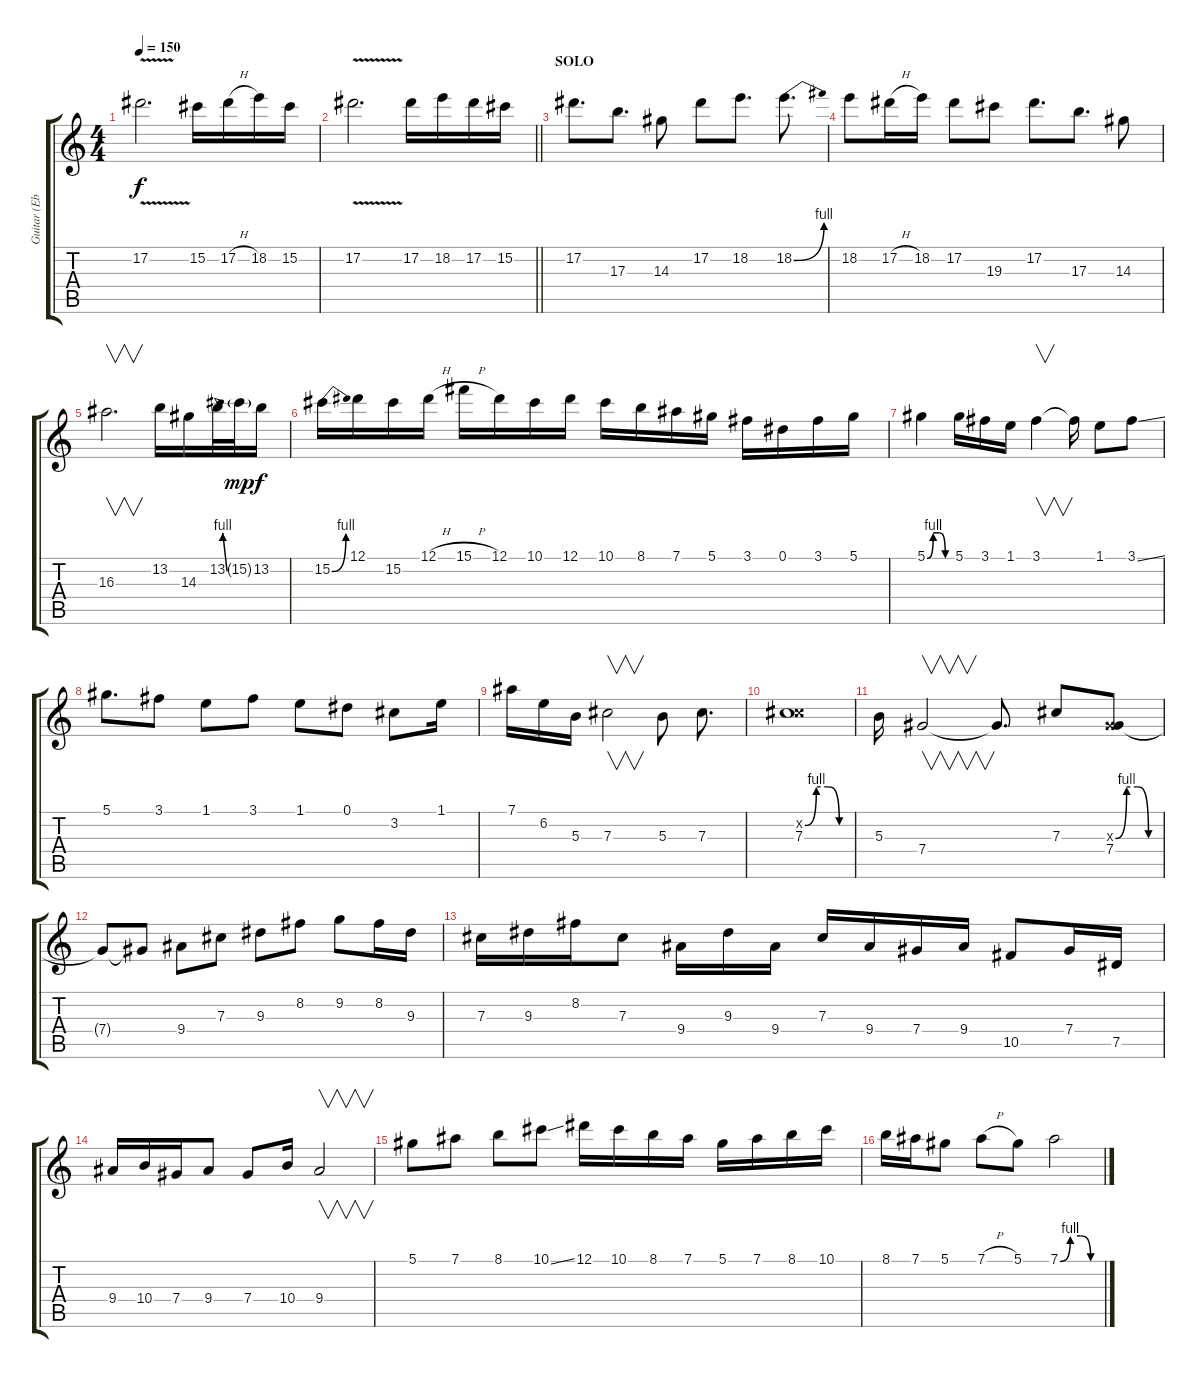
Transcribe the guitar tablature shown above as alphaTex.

\track ("Guitar (Eb)" "Guitar (Eb") {instrument overdrivenguitar}
\staff {score tabs}
\tuning (Eb4 Bb3 Gb3 Db3 Ab2 Eb2) {hide}
\ts (4 4)
\tempo 150
\clef g2
\ks c
17.2{v}.2{d dy f} 15.2.16 17.2{h}.16 18.2.16 15.2.16 |
\barLineRight lightlight
17.2{v}.2{d} 17.2.16 18.2.16 17.2.16 15.2.16 |
\section ("" "SOLO")
17.2.8{d} 17.3.8{d} 14.3.8 17.2.8 18.2.8{d} 18.2{be (bend 0 0 60 4)}.8{d} |
18.2.8 17.2{h}.16 18.2.16 17.2.8 19.3.8 17.2.8{d} 17.3.8{d} 14.3.8 |
16.3.2{v d} 13.2.16 14.3.16 13.2{be (bend 0 0 60 4)}.32 15.2{g}.32{dy mp} 13.2.16{dy f} |
15.2{be (bend 0 0 60 4)}.16 12.1.16 15.2.16 12.1{h}.16 15.1{h}.16 12.1.16 10.1.16 12.1.16 10.1.16 8.1.16 7.1.16 5.1.16 3.1.16 0.1.16 3.1.16 5.1.16 |
5.1{be (custom 0 0 15 4 30 4 45 0 60 0)}.4 5.1.16 3.1.16 1.1.16 3.1.4{v} 3.1{t}.16 1.1.8 3.1{ss}.8 |
5.1.8{d} 3.1.8 1.1.8 3.1.8 1.1.8 0.1.8 3.2.8 1.1.16 |
7.1.16 6.2.16 5.3.16 7.3.2{v} 5.3.8 7.3.8{d} |
(3.2{be (custom 0 0 15 4 30 4 45 0 60 0) x} 7.3).1 |
5.3.16 7.4.2{v} 7.4{t}.8{d} 7.3.8 (2.3{be (custom 0 0 15 4 30 4 45 0 60 0) x} 7.4).8 |
7.4{t}.8 7.4{t}.8 9.4.8 7.3.8 9.3.8 8.2.8 9.2.8 8.2.16 9.3.16 |
7.3.16 9.3.16 8.2.16 7.3.8 9.4.16 9.3.16 9.4.16 7.3.16 9.4.16 7.4.16 9.4.16 10.5.8 7.4.16 7.5.16 |
9.4.16 10.4.16 7.4.16 9.4.8 7.4.8 10.4.16 9.4.2{v} |
5.1.8 7.1.8 8.1.8 10.1{ss}.8 12.1.16 10.1.16 8.1.16 7.1.16 5.1.16 7.1.16 8.1.16 10.1.16 |
8.1.16 7.1.16 5.1.8 7.1{h}.8 5.1.8 7.1{be (custom 0 0 15 4 30 4 45 0 60 0)}.2
